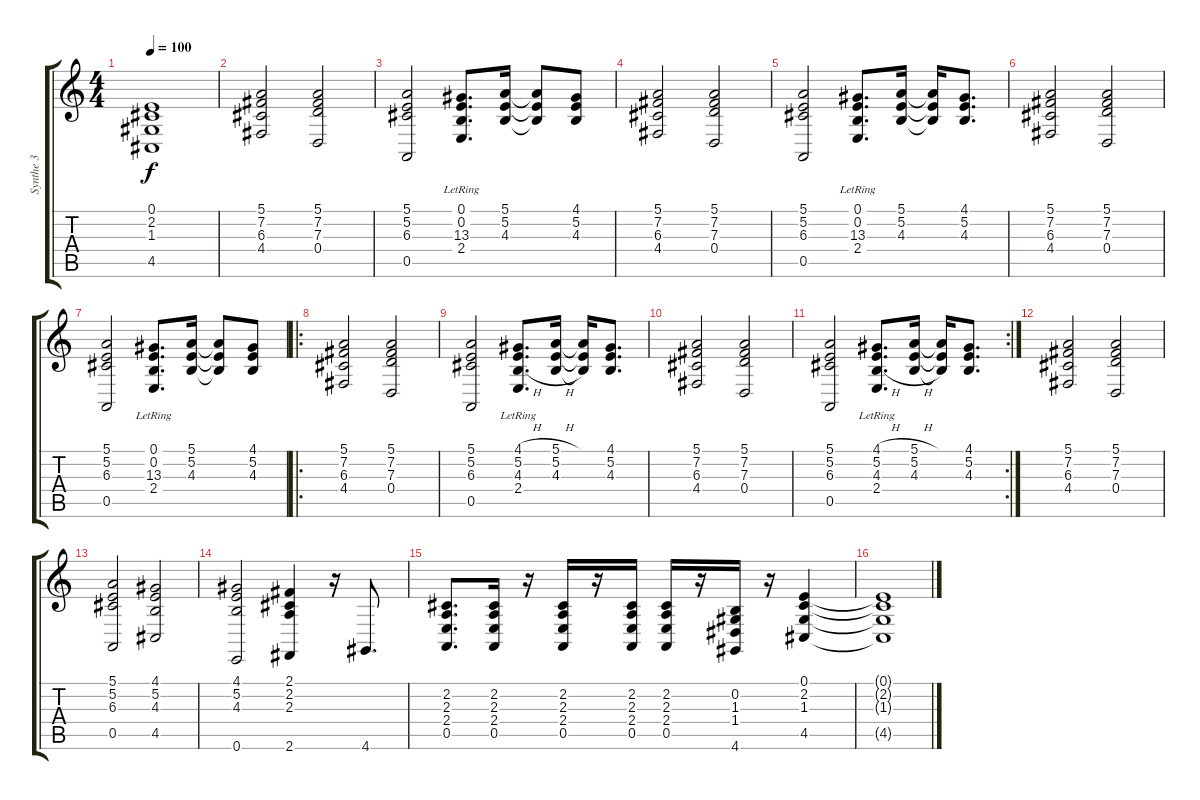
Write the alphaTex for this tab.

\track ("Synthe 3" "Synthe 3") {instrument synthbrass1}
\staff {score tabs}
\tuning (E4 B3 G3 D3 A2 E2) {hide}
\ts (4 4)
\tempo 100
\clef g2
\ks c
(0.1{t} 2.2{t} 1.3{t} 4.5{t}).1{dy f} |
(5.1 7.2 6.3 4.4).2{instrument synthbrass1} (5.1 7.2 7.3 0.4).2 |
(5.1 5.2 6.3 0.5).2 (0.1 0.2 13.3 2.4{lr}).8{d} (5.1 5.2 4.3).16 (5.1{t} 5.2{t} 4.3{t}).8 (4.1 5.2 4.3).8 |
(5.1 7.2 6.3 4.4).2 (5.1 7.2 7.3 0.4).2 |
(5.1 5.2 6.3 0.5).2 (0.1 0.2 13.3 2.4{lr}).8{d} (5.1 5.2 4.3).16 (5.1{t} 5.2{t} 4.3{t}).16 (4.1 5.2 4.3).8{d} |
(5.1 7.2 6.3 4.4).2 (5.1 7.2 7.3 0.4).2 |
(5.1 5.2 6.3 0.5).2 (0.1 0.2 13.3 2.4{lr}).8{d} (5.1 5.2 4.3).16 (5.1{t} 5.2{t} 4.3{t}).8 (4.1 5.2 4.3).8 |
\ro
(5.1 7.2 6.3 4.4).2 (5.1 7.2 7.3 0.4).2 |
(5.1 5.2 6.3 0.5).2 (4.1{h} 5.2{h} 4.3{h} 2.4{lr}).8{d} (5.1{h} 5.2{h} 4.3{h}).16 (5.1{t} 5.2{t} 4.3{t}).16 (4.1 5.2 4.3).8{d} |
(5.1 7.2 6.3 4.4).2 (5.1 7.2 7.3 0.4).2 |
\rc 2
(5.1 5.2 6.3 0.5).2 (4.1{h} 5.2{h} 4.3{h} 2.4{lr}).8{d} (5.1{h} 5.2{h} 4.3{h}).16 (5.1{t} 5.2{t} 4.3{t}).16 (4.1 5.2 4.3).8{d} |
(5.1 7.2 6.3 4.4).2 (5.1 7.2 7.3 0.4).2 |
(5.1 5.2 6.3 0.5).2 (4.1 5.2 4.3 4.5).2 |
(4.1 5.2 4.3 0.6).2 (2.1 2.2 2.3 2.6).4 r.16 4.6.8{d} |
(2.2 2.3 2.4 0.5).8{d} (2.2 2.3 2.4 0.5).16 r.16 (2.2 2.3 2.4 0.5).16 r.16 (2.2 2.3 2.4 0.5).16 (2.2 2.3 2.4 0.5).16 r.16 (0.2 1.3 1.4 4.6).16 r.16 (0.1 2.2 1.3 4.5).4 |
(0.1{t} 2.2{t} 1.3{t} 4.5{t}).1
